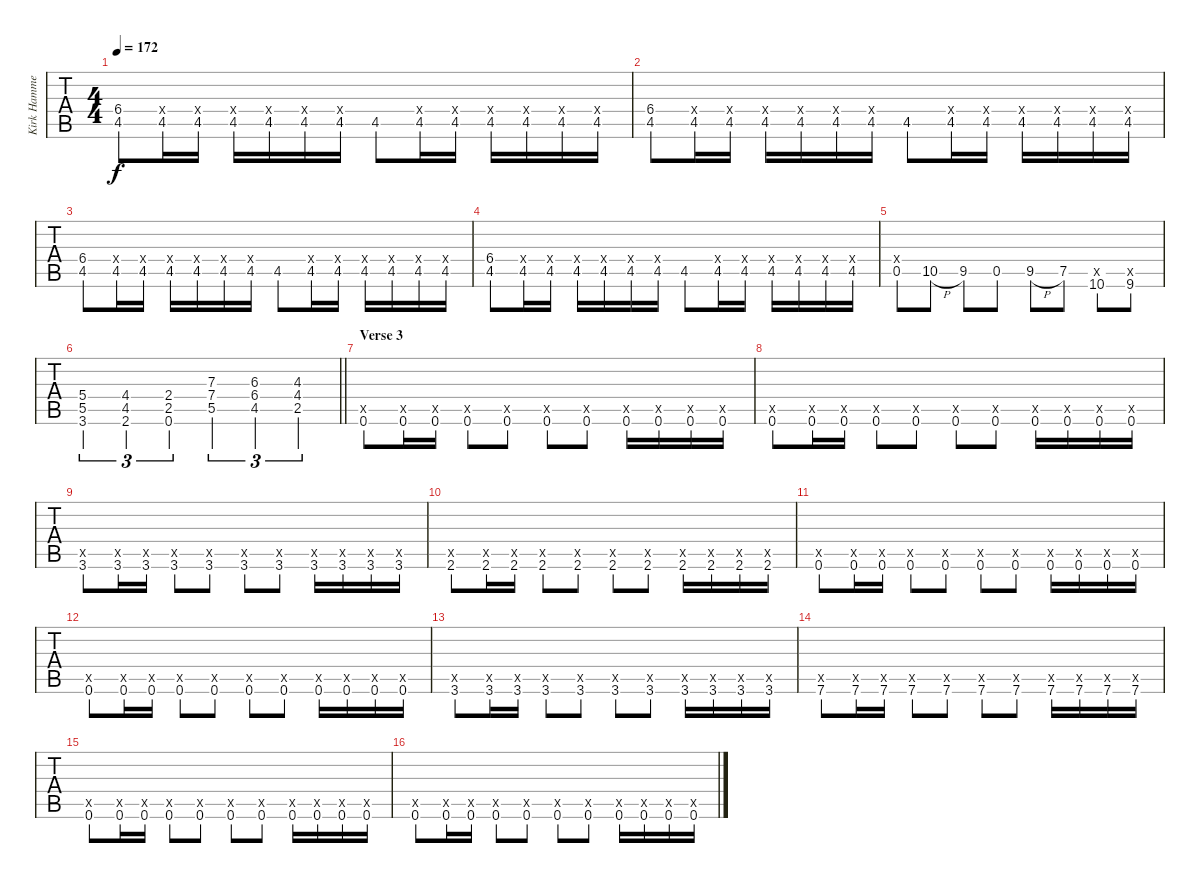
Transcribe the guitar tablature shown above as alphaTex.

\track ("Kirk Hammett" "Kirk Hamme") {instrument distortionguitar}
\staff {tabs}
\tuning (E4 B3 G3 D3 A2 E2) {hide}
\ts (4 4)
\tempo 172
\clef g2
\ks c
(6.4 4.5).8{dy f} (0.4{x} 4.5).16 (0.4{x} 4.5).16 (0.4{x} 4.5).16 (0.4{x} 4.5).16 (0.4{x} 4.5).16 (0.4{x} 4.5).16 4.5.8 (0.4{x} 4.5).16 (0.4{x} 4.5).16 (0.4{x} 4.5).16 (0.4{x} 4.5).16 (0.4{x} 4.5).16 (0.4{x} 4.5).16 |
(6.4 4.5).8 (0.4{x} 4.5).16 (0.4{x} 4.5).16 (0.4{x} 4.5).16 (0.4{x} 4.5).16 (0.4{x} 4.5).16 (0.4{x} 4.5).16 4.5.8 (0.4{x} 4.5).16 (0.4{x} 4.5).16 (0.4{x} 4.5).16 (0.4{x} 4.5).16 (0.4{x} 4.5).16 (0.4{x} 4.5).16 |
(6.4 4.5).8 (0.4{x} 4.5).16 (0.4{x} 4.5).16 (0.4{x} 4.5).16 (0.4{x} 4.5).16 (0.4{x} 4.5).16 (0.4{x} 4.5).16 4.5.8 (0.4{x} 4.5).16 (0.4{x} 4.5).16 (0.4{x} 4.5).16 (0.4{x} 4.5).16 (0.4{x} 4.5).16 (0.4{x} 4.5).16 |
(6.4 4.5).8 (0.4{x} 4.5).16 (0.4{x} 4.5).16 (0.4{x} 4.5).16 (0.4{x} 4.5).16 (0.4{x} 4.5).16 (0.4{x} 4.5).16 4.5.8 (0.4{x} 4.5).16 (0.4{x} 4.5).16 (0.4{x} 4.5).16 (0.4{x} 4.5).16 (0.4{x} 4.5).16 (0.4{x} 4.5).16 |
(0.4{x} 0.5).8 10.5{h}.8 9.5.8 0.5.8 9.5{h}.8 7.5.8 (0.5{x} 10.6).8 (0.5{x} 9.6).8 |
\barLineRight lightlight
(5.4 5.5 3.6).4{tu (3 2)} (4.4 4.5 2.6).4{tu (3 2)} (2.4 2.5 0.6).4{tu (3 2)} (7.3 7.4 5.5).4{tu (3 2)} (6.3 6.4 4.5).4{tu (3 2)} (4.3 4.4 2.5).4{tu (3 2)} |
\section ("" "Verse 3")
(0.5{x} 0.6).8{volume 13} (0.5{x} 0.6).16 (0.5{x} 0.6).16 (0.5{x} 0.6).8 (0.5{x} 0.6).8 (0.5{x} 0.6).8 (0.5{x} 0.6).8 (0.5{x} 0.6).16 (0.5{x} 0.6).16 (0.5{x} 0.6).16 (0.5{x} 0.6).16 |
(0.5{x} 0.6).8 (0.5{x} 0.6).16 (0.5{x} 0.6).16 (0.5{x} 0.6).8 (0.5{x} 0.6).8 (0.5{x} 0.6).8 (0.5{x} 0.6).8 (0.5{x} 0.6).16 (0.5{x} 0.6).16 (0.5{x} 0.6).16 (0.5{x} 0.6).16 |
(0.5{x} 3.6).8 (0.5{x} 3.6).16 (0.5{x} 3.6).16 (0.5{x} 3.6).8 (0.5{x} 3.6).8 (0.5{x} 3.6).8 (0.5{x} 3.6).8 (0.5{x} 3.6).16 (0.5{x} 3.6).16 (0.5{x} 3.6).16 (0.5{x} 3.6).16 |
(0.5{x} 2.6).8 (0.5{x} 2.6).16 (0.5{x} 2.6).16 (0.5{x} 2.6).8 (0.5{x} 2.6).8 (0.5{x} 2.6).8 (0.5{x} 2.6).8 (0.5{x} 2.6).16 (0.5{x} 2.6).16 (0.5{x} 2.6).16 (0.5{x} 2.6).16 |
(0.5{x} 0.6).8 (0.5{x} 0.6).16 (0.5{x} 0.6).16 (0.5{x} 0.6).8 (0.5{x} 0.6).8 (0.5{x} 0.6).8 (0.5{x} 0.6).8 (0.5{x} 0.6).16 (0.5{x} 0.6).16 (0.5{x} 0.6).16 (0.5{x} 0.6).16 |
(0.5{x} 0.6).8 (0.5{x} 0.6).16 (0.5{x} 0.6).16 (0.5{x} 0.6).8 (0.5{x} 0.6).8 (0.5{x} 0.6).8 (0.5{x} 0.6).8 (0.5{x} 0.6).16 (0.5{x} 0.6).16 (0.5{x} 0.6).16 (0.5{x} 0.6).16 |
(0.5{x} 3.6).8 (0.5{x} 3.6).16 (0.5{x} 3.6).16 (0.5{x} 3.6).8 (0.5{x} 3.6).8 (0.5{x} 3.6).8 (0.5{x} 3.6).8 (0.5{x} 3.6).16 (0.5{x} 3.6).16 (0.5{x} 3.6).16 (0.5{x} 3.6).16 |
(0.5{x} 7.6).8 (0.5{x} 7.6).16 (0.5{x} 7.6).16 (0.5{x} 7.6).8 (0.5{x} 7.6).8 (0.5{x} 7.6).8 (0.5{x} 7.6).8 (0.5{x} 7.6).16 (0.5{x} 7.6).16 (0.5{x} 7.6).16 (0.5{x} 7.6).16 |
(0.5{x} 0.6).8 (0.5{x} 0.6).16 (0.5{x} 0.6).16 (0.5{x} 0.6).8 (0.5{x} 0.6).8 (0.5{x} 0.6).8 (0.5{x} 0.6).8 (0.5{x} 0.6).16 (0.5{x} 0.6).16 (0.5{x} 0.6).16 (0.5{x} 0.6).16 |
(0.5{x} 0.6).8 (0.5{x} 0.6).16 (0.5{x} 0.6).16 (0.5{x} 0.6).8 (0.5{x} 0.6).8 (0.5{x} 0.6).8 (0.5{x} 0.6).8 (0.5{x} 0.6).16 (0.5{x} 0.6).16 (0.5{x} 0.6).16 (0.5{x} 0.6).16
